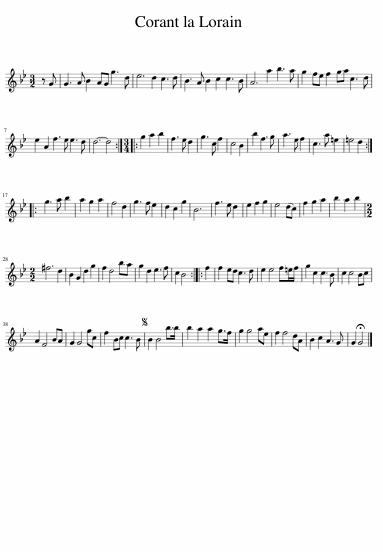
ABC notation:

X:1
L:1/8
M:3/2
I:linebreak $
K:Gmin
V:1 treble
V:1
 z G | G3 A B2 AG g3 d | e6 d2 c3 d | B3 A B2 c2 c3 B | A6 a2 b3 a | %5
 g2 fe f2 ga c3 d |$ e2 A2 f3 e e3 d | d6- d4 ::[M:3/4] g2 a2 b2 | f3 e d2 | %10
 g3 c f2 | c4 B2 | b2 f3 g | a3 e f2 | c3 a =e2 | %15
 =e4 d2 ::$ g3 a b2 | a2 g2 a2 | f4 d2 | g3 f e2 | %20
 d2 c2 g2 | B6 | f3 e d2 | e2 f2 g2 | e4 (dc) | %25
 f2 g2 a2 | b2 a2 b2 |$[M:2/2] ^f6 d2 | B2 G2 d2 g2 | f2 d4 ba | %30
 g2 d2 e3 f | c2 B4 :: f2 | f2 ed c3 d | e2 e4 f=e/f/ | %35
 g2 c2 c3 B | c2 c4 Bc |$ A2 F4 BA | G2 G4 gc | f2 Bc c3 B | %40
S B2 B4 b>b | b2 a2 a2 g>f | g2 g4 ae | f2 f4 dA | B2 c2 A3 G | %45
 G2 !fermata!G4 |] %46
